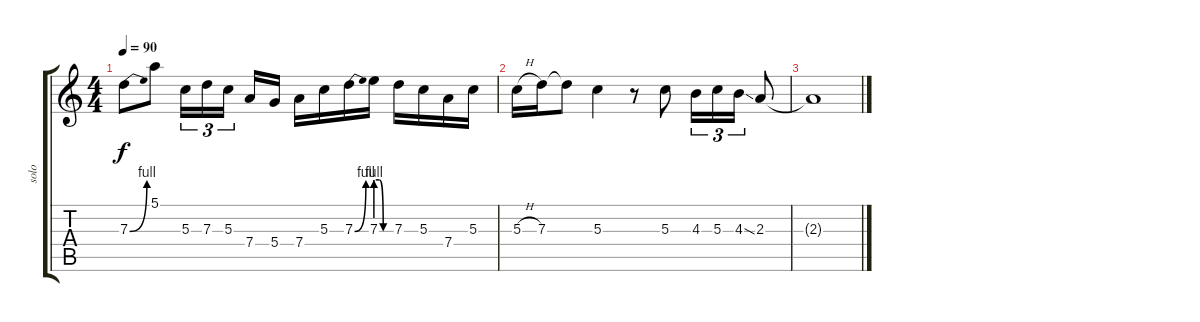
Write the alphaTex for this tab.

\track ("solo" "solo") {instrument electricguitarjazz}
\staff {score tabs}
\tuning (E4 B3 G3 D3 A2 E2) {hide}
\ts (4 4)
\tempo 90
\clef g2
\ks aminor
7.3{be (bend 0 0 60 4)}.8{dy f} 5.1.8 5.3.16{tu (3 2)} 7.3.16{tu (3 2)} 5.3.16{tu (3 2) beam splitsecondary} 7.4.16 5.4.16 7.4.16 5.3.16 7.3{be (bend 0 0 60 4)}.16 7.3{be (custom 0 4 15 4 30 0 60 0)}.16 7.3.16 5.3.16 7.4.16 5.3.16 |
5.3{h}.16 7.3.16 7.3{t}.8 5.3.4 r.8 5.3.8 4.3.16{tu (3 2)} 5.3.16{tu (3 2)} 4.3{ss}.16{tu (3 2)} 2.3.8 |
2.3{t}.1
